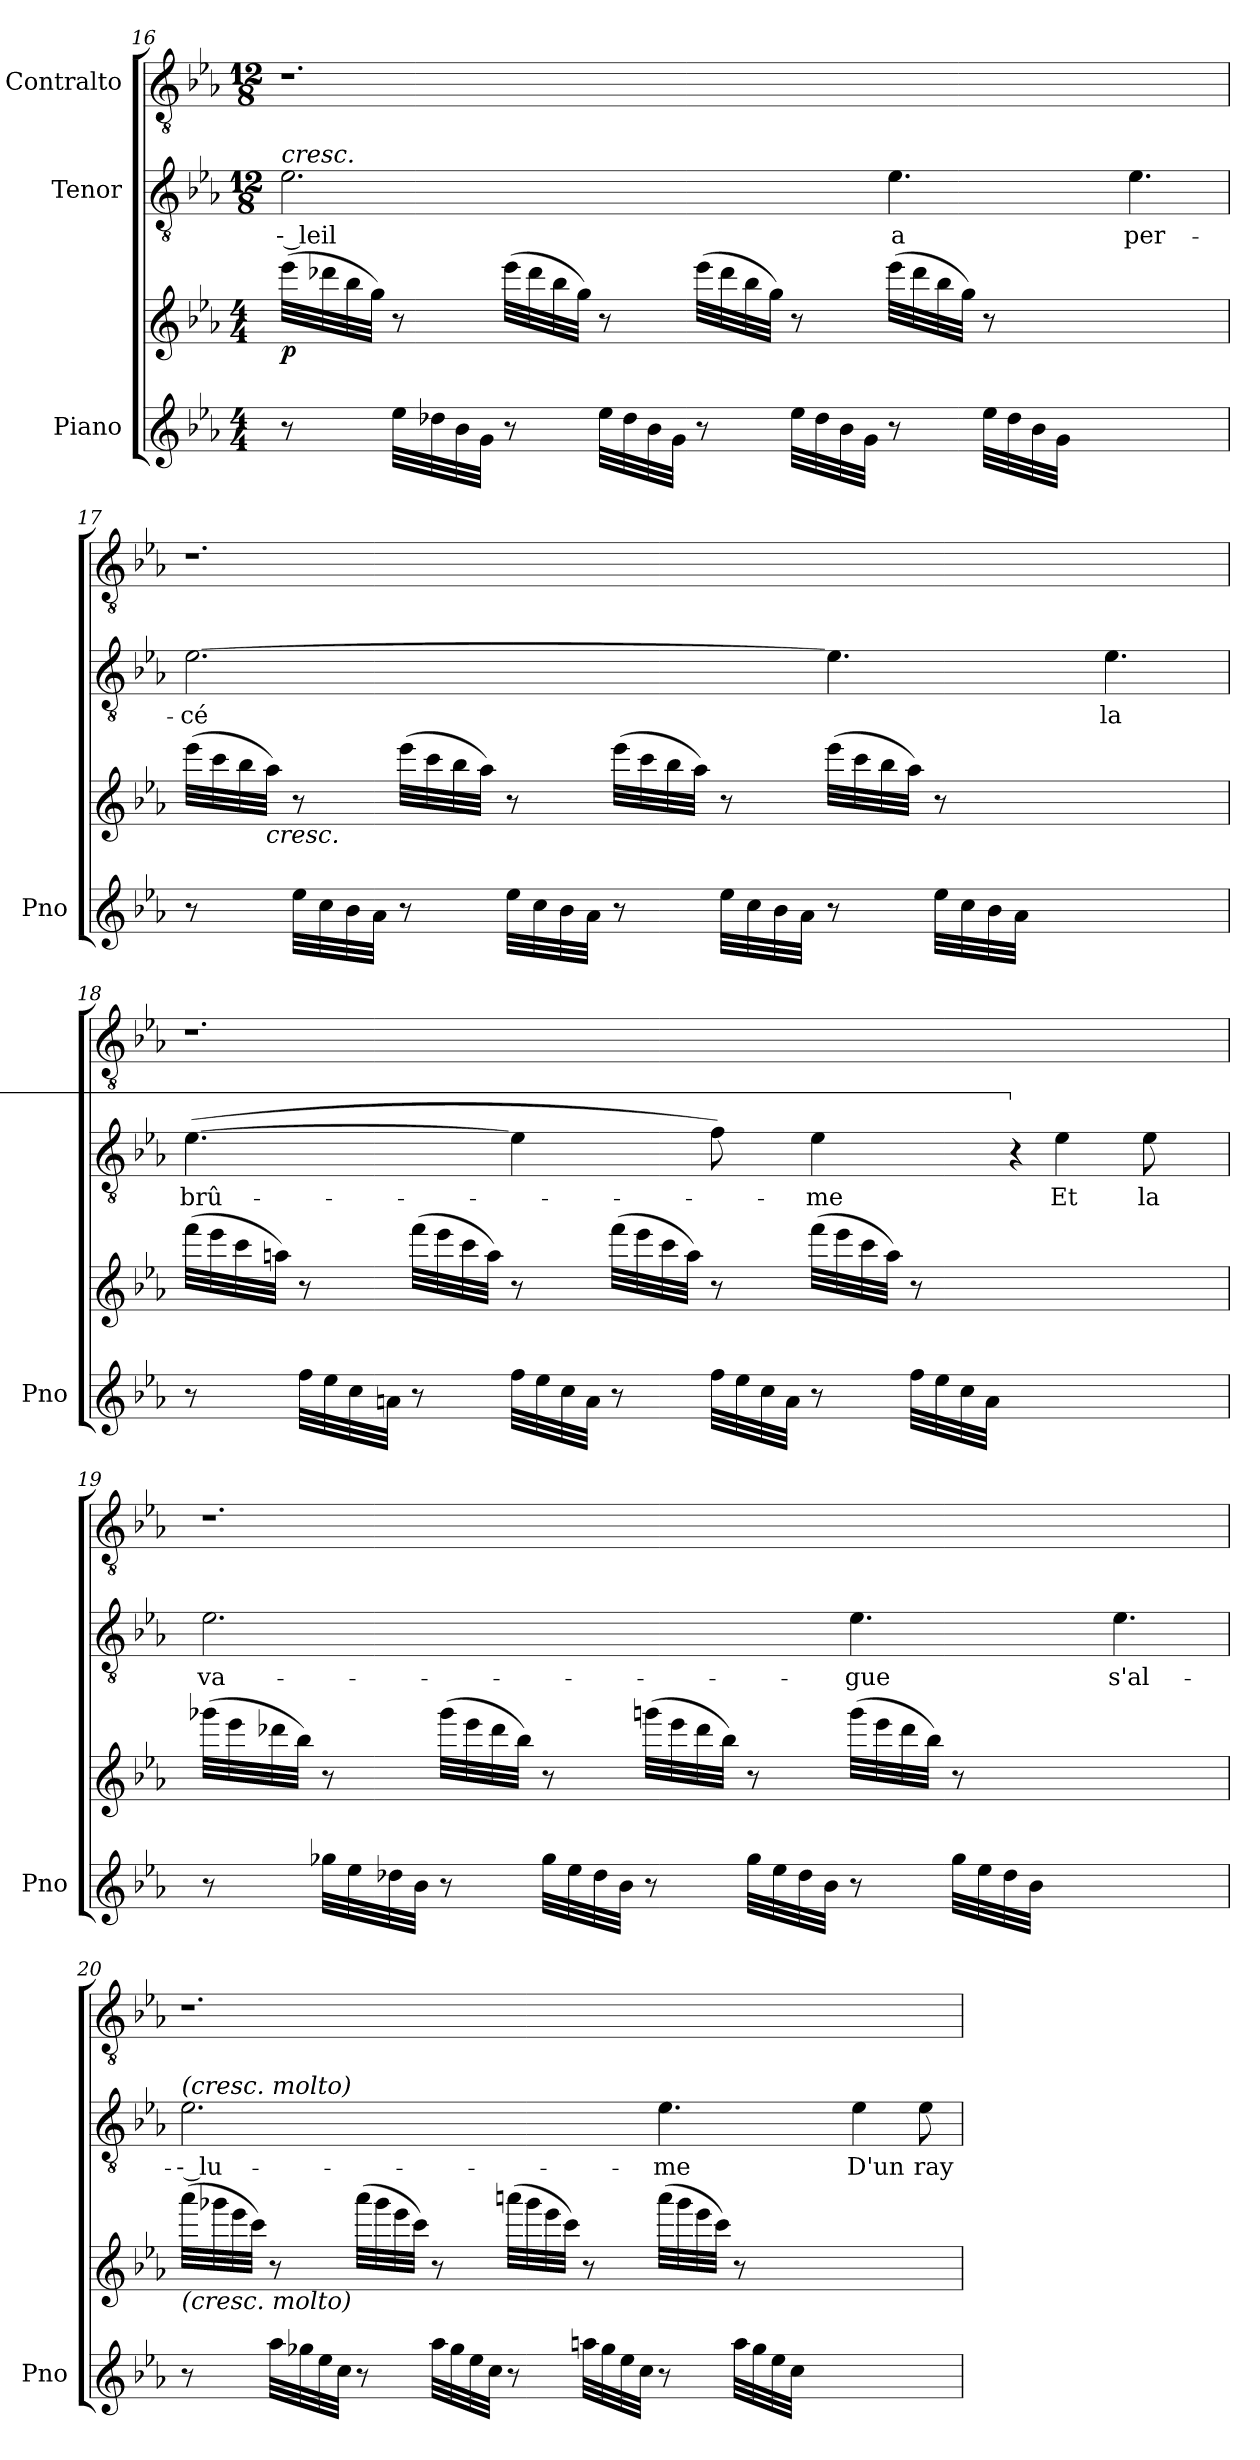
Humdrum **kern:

**kern	**kern	**dynam	**kern	**text	**kern
*part3	*part3	*part3	*part2	*part2	*part1
*staff4	*staff3	*staff3/4	*staff2	*staff2	*staff1
*I"Piano	*	*	*I"Tenor	*	*I"Contralto
*I'Pno	*	*	*	*	*
!!LO:PB:g=z
*clefG2	*clefG2	*	*clefGv2	*	*clefGv2
*k[b-e-a-]	*k[b-e-a-]	*	*k[b-e-a-]	*	*k[b-e-a-]
*M4/4	*M4/4	*	*M12/8	*	*M12/8
=16	=16	=16	=16	=16	=16
!	!	!	!LO:TX:a:i:t=cresc.	!	!
!	!	!LO:DY:b	!	!LO:LY:b	!
8r	(>32eee-\LLL	p	2.e-\	-- leil	1.r
.	32ddd-X\	.	.	.	.
.	32bb-\	.	.	.	.
.	32gg\JJJ)	.	.	.	.
32ee-\LLL	8r	.	.	.	.
32dd-X\	.	.	.	.	.
32b-\	.	.	.	.	.
32g\JJJ	.	.	.	.	.
8r	(>32eee-\LLL	.	.	.	.
.	32ddd-\	.	.	.	.
.	32bb-\	.	.	.	.
.	32gg\JJJ)	.	.	.	.
32ee-\LLL	8r	.	.	.	.
32dd-\	.	.	.	.	.
32b-\	.	.	.	.	.
32g\JJJ	.	.	.	.	.
8r	(>32eee-\LLL	.	.	.	.
.	32ddd-\	.	.	.	.
.	32bb-\	.	.	.	.
.	32gg\JJJ)	.	.	.	.
32ee-\LLL	8r	.	.	.	.
32dd-\	.	.	.	.	.
32b-\	.	.	.	.	.
32g\JJJ	.	.	.	.	.
!	!	!	!	!LO:LY:b	!
8r	(>32eee-\LLL	.	4.e-\	a	.
.	32ddd-\	.	.	.	.
.	32bb-\	.	.	.	.
.	32gg\JJJ)	.	.	.	.
32ee-\LLL	8r	.	.	.	.
32dd-\	.	.	.	.	.
32b-\	.	.	.	.	.
32g\JJJ	.	.	.	.	.
2ryy	2ryy	.	.	.	.
!	!	!	!	!LO:LY:b	!
.	.	.	4.e-\	per-	.
=17	=17	=17	=17	=17	=17
!	!	!	!	!LO:LY:b	!
8r	(>32eee-\LLL	.	[2.e-\	-cé	1.r
.	32ccc\	.	.	.	.
.	32bb-\	.	.	.	.
!	!LO:TX:b:i:t=cresc.	!	!	!	!
.	32aa-\JJJ)	.	.	.	.
32ee-\LLL	8r	.	.	.	.
32cc\	.	.	.	.	.
32b-\	.	.	.	.	.
32a-\JJJ	.	.	.	.	.
8r	(>32eee-\LLL	.	.	.	.
.	32ccc\	.	.	.	.
.	32bb-\	.	.	.	.
.	32aa-\JJJ)	.	.	.	.
32ee-\LLL	8r	.	.	.	.
32cc\	.	.	.	.	.
32b-\	.	.	.	.	.
32a-\JJJ	.	.	.	.	.
8r	(>32eee-\LLL	.	.	.	.
.	32ccc\	.	.	.	.
.	32bb-\	.	.	.	.
.	32aa-\JJJ)	.	.	.	.
32ee-\LLL	8r	.	.	.	.
32cc\	.	.	.	.	.
32b-\	.	.	.	.	.
32a-\JJJ	.	.	.	.	.
8r	(>32eee-\LLL	.	4.e-\]	.	.
.	32ccc\	.	.	.	.
.	32bb-\	.	.	.	.
.	32aa-\JJJ)	.	.	.	.
32ee-\LLL	8r	.	.	.	.
32cc\	.	.	.	.	.
32b-\	.	.	.	.	.
32a-\JJJ	.	.	.	.	.
2ryy	2ryy	.	.	.	.
!	!	!	!	!LO:LY:b	!
.	.	.	4.e-\	la	.
!!LO:LB:g=z
=18	=18	=18	=18	=18	=18
!	!	!	!	!LO:LY:b	!
8r	(>32fff\LLL	.	(>[4.e-\	brû-	1.r
.	32eee-\	.	.	.	.
.	32ccc\	.	.	.	.
.	32aan\JJJ)	.	.	.	.
32ff\LLL	8r	.	.	.	.
32ee-\	.	.	.	.	.
32cc\	.	.	.	.	.
32an\JJJ	.	.	.	.	.
8r	(>32fff\LLL	.	.	.	.
.	32eee-\	.	.	.	.
.	32ccc\	.	.	.	.
.	32aa\JJJ)	.	.	.	.
32ff\LLL	8r	.	4e-\]	.	.
32ee-\	.	.	.	.	.
32cc\	.	.	.	.	.
32a\JJJ	.	.	.	.	.
8r	(>32fff\LLL	.	.	.	.
.	32eee-\	.	.	.	.
.	32ccc\	.	.	.	.
.	32aa\JJJ)	.	.	.	.
32ff\LLL	8r	.	8f\)	.	.
32ee-\	.	.	.	.	.
32cc\	.	.	.	.	.
32a\JJJ	.	.	.	.	.
!	!	!	!	!LO:LY:b	!
8r	(>32fff\LLL	.	4e-\	-me	.
.	32eee-\	.	.	.	.
.	32ccc\	.	.	.	.
.	32aa\JJJ)	.	.	.	.
32ff\LLL	8r	.	.	.	.
32ee-\	.	.	.	.	.
32cc\	.	.	.	.	.
32a\JJJ	.	.	.	.	.
!	!	!	!LO:N:vis=8	!	!
2ryy	2ryy	.	12r	.	.
!	!	!	!	!LO:LY:b	!
.	.	.	4e-\	Et	.
!	!	!	!	!LO:LY:b	!
.	.	.	8e-\	la	.
.	.	.	24ryy	.	.
=19	=19	=19	=19	=19	=19
!	!	!	!	!LO:LY:b	!
8r	(>32ggg-X\LLL	.	2.e-\	va-	1.r
.	32eee-\	.	.	.	.
.	32ddd-X\	.	.	.	.
.	32bb-\JJJ)	.	.	.	.
32gg-X\LLL	8r	.	.	.	.
32ee-\	.	.	.	.	.
32dd-X\	.	.	.	.	.
32b-\JJJ	.	.	.	.	.
8r	(>32ggg-\LLL	.	.	.	.
.	32eee-\	.	.	.	.
.	32ddd-\	.	.	.	.
.	32bb-\JJJ)	.	.	.	.
32gg-\LLL	8r	.	.	.	.
32ee-\	.	.	.	.	.
32dd-\	.	.	.	.	.
32b-\JJJ	.	.	.	.	.
8r	(>32gggn\LLL	.	.	.	.
.	32eee-\	.	.	.	.
.	32ddd-\	.	.	.	.
.	32bb-\JJJ)	.	.	.	.
32gg-\LLL	8r	.	.	.	.
32ee-\	.	.	.	.	.
32dd-\	.	.	.	.	.
32b-\JJJ	.	.	.	.	.
!	!	!	!	!LO:LY:b	!
8r	(>32ggg\LLL	.	4.e-\	-gue	.
.	32eee-\	.	.	.	.
.	32ddd-\	.	.	.	.
.	32bb-\JJJ)	.	.	.	.
32gg-\LLL	8r	.	.	.	.
32ee-\	.	.	.	.	.
32dd-\	.	.	.	.	.
32b-\JJJ	.	.	.	.	.
2ryy	2ryy	.	.	.	.
!	!	!	!	!LO:LY:b	!
.	.	.	4.e-\	s'al-	.
!!LO:LB:g=z
=20	=20	=20	=20	=20	=20
!	!	!	!LO:TX:a:i:t=(cresc. molto)	!	!
!	!LO:TX:b:i:t=(cresc. molto)	!	!	!	!
!	!	!	!	!LO:LY:b	!
8r	(>32aaa-\LLL	.	2.e-\	-- lu-	1.r
.	32ggg-X\	.	.	.	.
.	32eee-\	.	.	.	.
.	32ccc\JJJ)	.	.	.	.
32aa-\LLL	8r	.	.	.	.
32gg-X\	.	.	.	.	.
32ee-\	.	.	.	.	.
32cc\JJJ	.	.	.	.	.
8r	(>32aaa-\LLL	.	.	.	.
.	32ggg-\	.	.	.	.
.	32eee-\	.	.	.	.
.	32ccc\JJJ)	.	.	.	.
32aa-\LLL	8r	.	.	.	.
32gg-\	.	.	.	.	.
32ee-\	.	.	.	.	.
32cc\JJJ	.	.	.	.	.
8r	(>32aaan\LLL	.	.	.	.
.	32ggg-\	.	.	.	.
.	32eee-\	.	.	.	.
.	32ccc\JJJ)	.	.	.	.
32aan\LLL	8r	.	.	.	.
32gg-\	.	.	.	.	.
32ee-\	.	.	.	.	.
32cc\JJJ	.	.	.	.	.
!	!	!	!	!LO:LY:b	!
8r	(>32aaa\LLL	.	4.e-\	-me	.
.	32ggg-\	.	.	.	.
.	32eee-\	.	.	.	.
.	32ccc\JJJ)	.	.	.	.
32aa\LLL	8r	.	.	.	.
32gg-\	.	.	.	.	.
32ee-\	.	.	.	.	.
32cc\JJJ	.	.	.	.	.
2ryy	2ryy	.	.	.	.
!	!	!	!	!LO:LY:b	!
.	.	.	4e-\	D'un	.
!	!	!	!	!LO:LY:b	!
.	.	.	8e-\	ray-	.
=	=	=	=	=	=
*-	*-	*-	*-	*-	*-
